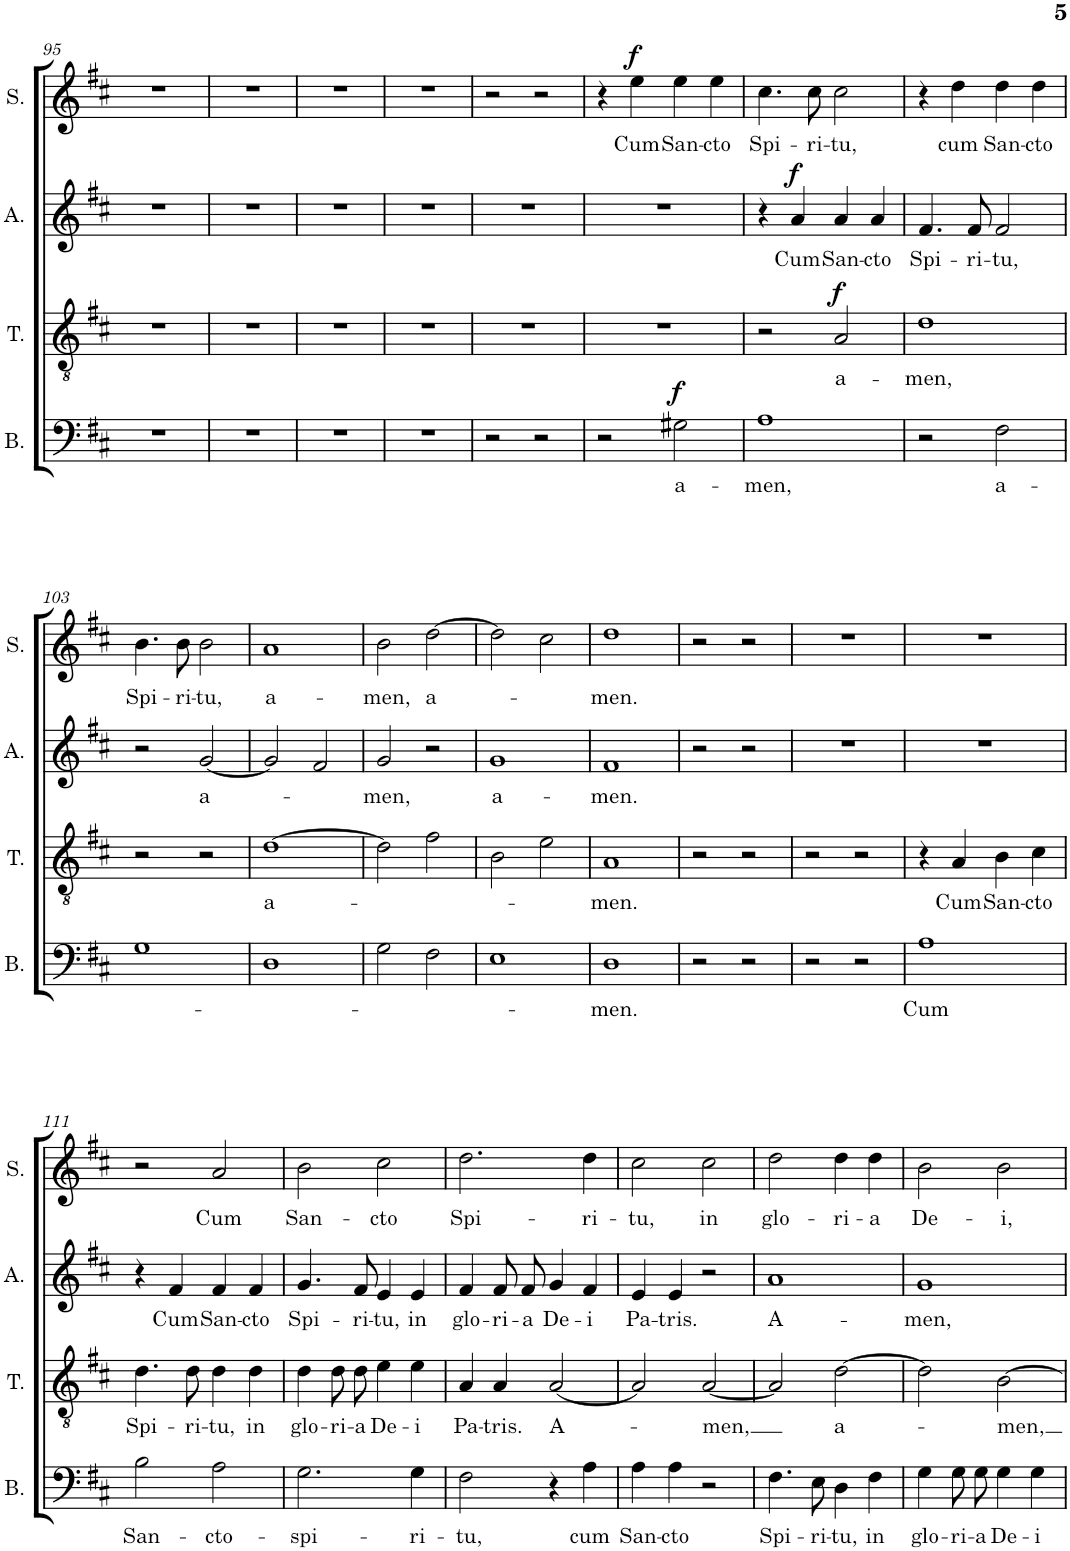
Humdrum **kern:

**kern	**text	**dynam	**kern	**text	**dynam	**kern	**text	**dynam	**kern	**text	**dynam
*part4	*part4	*part4	*part3	*part3	*part3	*part2	*part2	*part2	*part1	*part1	*part1
*staff4	*staff4	*staff4	*staff3	*staff3	*staff3	*staff2	*staff2	*staff2	*staff1	*staff1	*staff1
*I"Basse	*	*	*I"Ténor	*	*	*I"Alto	*	*	*I"Soprano	*	*
*I'B.	*	*	*I'T.	*	*	*I'A.	*	*	*I'S.	*	*
!!LO:PB:g=z
*clefF4	*	*	*clefGv2	*	*	*clefG2	*	*	*clefG2	*	*
*k[f#c#]	*	*	*k[f#c#]	*	*	*k[f#c#]	*	*	*k[f#c#]	*	*
*M2/2	*	*	*M2/2	*	*	*M2/2	*	*	*M2/2	*	*
*met(c|)	*	*	*met(c|)	*	*	*met(c|)	*	*	*met(c|)	*	*
=95	=95	=95	=95	=95	=95	=95	=95	=95	=95	=95	=95
1r	.	.	1r	.	.	1r	.	.	1r	.	.
=96	=96	=96	=96	=96	=96	=96	=96	=96	=96	=96	=96
1r	.	.	1r	.	.	1r	.	.	1r	.	.
=97	=97	=97	=97	=97	=97	=97	=97	=97	=97	=97	=97
1r	.	.	1r	.	.	1r	.	.	1r	.	.
=98	=98	=98	=98	=98	=98	=98	=98	=98	=98	=98	=98
1r	.	.	1r	.	.	1r	.	.	1r	.	.
=99	=99	=99	=99	=99	=99	=99	=99	=99	=99	=99	=99
2r	.	.	1r	.	.	1r	.	.	2r	.	.
2r	.	.	.	.	.	.	.	.	2r	.	.
=100	=100	=100	=100	=100	=100	=100	=100	=100	=100	=100	=100
2r	.	.	1r	.	.	1r	.	.	4r	.	.
!	!	!	!	!	!	!	!	!	!	!LO:LY:b	!LO:DY:a
.	.	.	.	.	.	.	.	.	4ee\	Cum	f
!	!LO:LY:b	!LO:DY:a	!	!	!	!	!	!	!	!LO:LY:b	!
2G#X\	a-	f	.	.	.	.	.	.	4ee\	San-	.
!	!	!	!	!	!	!	!	!	!	!LO:LY:b	!
.	.	.	.	.	.	.	.	.	4ee\	-cto	.
=101	=101	=101	=101	=101	=101	=101	=101	=101	=101	=101	=101
!	!LO:LY:b	!	!	!	!	!	!	!	!	!LO:LY:b	!
1A	-men,	.	2r	.	.	4r	.	.	4.cc#\	Spi-	.
!	!	!	!	!	!	!	!LO:LY:b	!LO:DY:a	!	!	!
.	.	.	.	.	.	4a/	Cum	f	.	.	.
!	!	!	!	!	!	!	!	!	!	!LO:LY:b	!
.	.	.	.	.	.	.	.	.	8cc#\	-ri-	.
!	!	!	!	!LO:LY:b	!LO:DY:a	!	!LO:LY:b	!	!	!LO:LY:b	!
.	.	.	2A/	a-	f	4a/	San-	.	2cc#\	-tu,	.
!	!	!	!	!	!	!	!LO:LY:b	!	!	!	!
.	.	.	.	.	.	4a/	-cto	.	.	.	.
=102	=102	=102	=102	=102	=102	=102	=102	=102	=102	=102	=102
!	!	!	!	!LO:LY:b	!	!	!LO:LY:b	!	!	!	!
2r	.	.	1d	-men,	.	4.f#/	Spi-	.	4r	.	.
!	!	!	!	!	!	!	!	!	!	!LO:LY:b	!
.	.	.	.	.	.	.	.	.	4dd\	cum	.
!	!	!	!	!	!	!	!LO:LY:b	!	!	!	!
.	.	.	.	.	.	8f#/	-ri-	.	.	.	.
!	!LO:LY:b	!	!	!	!	!	!LO:LY:b	!	!	!LO:LY:b	!
2F#\	a-	.	.	.	.	2f#/	-tu,	.	4dd\	San-	.
!	!	!	!	!	!	!	!	!	!	!LO:LY:b	!
.	.	.	.	.	.	.	.	.	4dd\	-cto	.
!!LO:LB:g=z
=103	=103	=103	=103	=103	=103	=103	=103	=103	=103	=103	=103
!	!	!	!	!	!	!	!	!	!	!LO:LY:b	!
1G	.	.	2r	.	.	2r	.	.	4.b\	Spi-	.
!	!	!	!	!	!	!	!	!	!	!LO:LY:b	!
.	.	.	.	.	.	.	.	.	8b\	-ri-	.
!	!	!	!	!	!	!	!LO:LY:b	!	!	!LO:LY:b	!
.	.	.	2r	.	.	[2g/	a-	.	2b\	-tu,	.
=104	=104	=104	=104	=104	=104	=104	=104	=104	=104	=104	=104
!	!	!	!	!LO:LY:b	!	!	!	!	!	!LO:LY:b	!
1D	.	.	[1d	a-	.	2g/]	.	.	1a	a-	.
.	.	.	.	.	.	2f#/	.	.	.	.	.
=105	=105	=105	=105	=105	=105	=105	=105	=105	=105	=105	=105
!	!	!	!	!	!	!	!LO:LY:b	!	!	!LO:LY:b	!
2G\	.	.	2d\]	.	.	2g/	men,	.	2b\	-men,	.
!	!	!	!	!	!	!	!	!	!	!LO:LY:b	!
2F#\	.	.	2f#\	.	.	2r	.	.	[2dd\	a-	.
=106	=106	=106	=106	=106	=106	=106	=106	=106	=106	=106	=106
!	!	!	!	!	!	!	!LO:LY:b	!	!	!	!
1E	.	.	2B\	.	.	1g	a-	.	2dd\]	.	.
.	.	.	2e\	.	.	.	.	.	2cc#\	.	.
=107	=107	=107	=107	=107	=107	=107	=107	=107	=107	=107	=107
!	!LO:LY:b	!	!	!LO:LY:b	!	!	!LO:LY:b	!	!	!LO:LY:b	!
1D	men.	.	1A	men.	.	1f#	-men.	.	1dd	men.	.
=108	=108	=108	=108	=108	=108	=108	=108	=108	=108	=108	=108
2r	.	.	2r	.	.	2r	.	.	2r	.	.
2r	.	.	2r	.	.	2r	.	.	2r	.	.
=109	=109	=109	=109	=109	=109	=109	=109	=109	=109	=109	=109
2r	.	.	2r	.	.	1r	.	.	1r	.	.
2r	.	.	2r	.	.	.	.	.	.	.	.
=110	=110	=110	=110	=110	=110	=110	=110	=110	=110	=110	=110
!	!LO:LY:b	!	!	!	!	!	!	!	!	!	!
1A	Cum	.	4r	.	.	1r	.	.	1r	.	.
!	!	!	!	!LO:LY:b	!	!	!	!	!	!	!
.	.	.	4A/	Cum	.	.	.	.	.	.	.
!	!	!	!	!LO:LY:b	!	!	!	!	!	!	!
.	.	.	4B\	San-	.	.	.	.	.	.	.
!	!	!	!	!LO:LY:b	!	!	!	!	!	!	!
.	.	.	4c#\	-cto	.	.	.	.	.	.	.
!!LO:LB:g=z
=111	=111	=111	=111	=111	=111	=111	=111	=111	=111	=111	=111
!	!LO:LY:b	!	!	!LO:LY:b	!	!	!	!	!	!	!
2B\	San-	.	4.d\	Spi-	.	4r	.	.	2r	.	.
!	!	!	!	!	!	!	!LO:LY:b	!	!	!	!
.	.	.	.	.	.	4f#/	Cum	.	.	.	.
!	!	!	!	!LO:LY:b	!	!	!	!	!	!	!
.	.	.	8d\	-ri-	.	.	.	.	.	.	.
!	!LO:LY:b	!	!	!LO:LY:b	!	!	!LO:LY:b	!	!	!LO:LY:b	!
2A\	-cto-	.	4d\	-tu,	.	4f#/	San-	.	2a/	Cum	.
!	!	!	!	!LO:LY:b	!	!	!LO:LY:b	!	!	!	!
.	.	.	4d\	in	.	4f#/	-cto	.	.	.	.
=112	=112	=112	=112	=112	=112	=112	=112	=112	=112	=112	=112
!	!LO:LY:b	!	!	!LO:LY:b	!	!	!LO:LY:b	!	!	!LO:LY:b	!
2.G\	-spi-	.	4d\	glo-	.	4.g/	Spi-	.	2b\	San-	.
!	!	!	!	!LO:LY:b	!	!	!	!	!	!	!
.	.	.	8d\L	-ri-	.	.	.	.	.	.	.
!	!	!	!	!LO:LY:b	!	!	!LO:LY:b	!	!	!	!
.	.	.	8d\J	-a	.	8f#/	-ri-	.	.	.	.
!	!	!	!	!LO:LY:b	!	!	!LO:LY:b	!	!	!LO:LY:b	!
.	.	.	4e\	De-	.	4e/	-tu,	.	2cc#\	-cto	.
!	!LO:LY:b	!	!	!LO:LY:b	!	!	!LO:LY:b	!	!	!	!
4G\	-ri-	.	4e\	-i	.	4e/	in	.	.	.	.
=113	=113	=113	=113	=113	=113	=113	=113	=113	=113	=113	=113
!	!LO:LY:b	!	!	!LO:LY:b	!	!	!LO:LY:b	!	!	!LO:LY:b	!
2F#\	-tu,	.	4A/	Pa-	.	4f#/	glo-	.	2.dd\	Spi-	.
!	!	!	!	!LO:LY:b	!	!	!LO:LY:b	!	!	!	!
.	.	.	4A/	-tris.	.	8f#/L	-ri-	.	.	.	.
!	!	!	!	!	!	!	!LO:LY:b	!	!	!	!
.	.	.	.	.	.	8f#/J	-a	.	.	.	.
!	!	!	!	!LO:LY:b	!	!	!LO:LY:b	!	!	!	!
4r	.	.	[2A/	A-	.	4g/	De-	.	.	.	.
!	!LO:LY:b	!	!	!	!	!	!LO:LY:b	!	!	!LO:LY:b	!
4A\	cum	.	.	.	.	4f#/	-i	.	4dd\	-ri-	.
=114	=114	=114	=114	=114	=114	=114	=114	=114	=114	=114	=114
!	!LO:LY:b	!	!	!	!	!	!LO:LY:b	!	!	!LO:LY:b	!
4A\	San-	.	2A/]	.	.	4e/	Pa-	.	2cc#\	-tu,	.
!	!LO:LY:b	!	!	!	!	!	!LO:LY:b	!	!	!	!
4A\	-cto	.	.	.	.	4e/	-tris.	.	.	.	.
!	!	!	!	!LO:LY:b	!	!	!	!	!	!LO:LY:b	!
2r	.	.	[2A/	-men,	.	2r	.	.	2cc#\	in	.
=115	=115	=115	=115	=115	=115	=115	=115	=115	=115	=115	=115
!	!LO:LY:b	!	!	!	!	!	!LO:LY:b	!	!	!LO:LY:b	!
4.F#\	Spi-	.	2A/]	.	.	1a	A-	.	2dd\	glo-	.
!	!LO:LY:b	!	!	!	!	!	!	!	!	!	!
8E\	-ri-	.	.	.	.	.	.	.	.	.	.
!	!LO:LY:b	!	!	!LO:LY:b	!	!	!	!	!	!LO:LY:b	!
4D\	-tu,	.	[2d\	a-	.	.	.	.	4dd\	-ri-	.
!	!LO:LY:b	!	!	!	!	!	!	!	!	!LO:LY:b	!
4F#\	in	.	.	.	.	.	.	.	4dd\	-a	.
=116	=116	=116	=116	=116	=116	=116	=116	=116	=116	=116	=116
!	!LO:LY:b	!	!	!	!	!	!LO:LY:b	!	!	!LO:LY:b	!
4G\	glo-	.	2d\]	.	.	1g	-men,	.	2b\	De-	.
!	!LO:LY:b	!	!	!	!	!	!	!	!	!	!
8G\L	-ri-	.	.	.	.	.	.	.	.	.	.
!	!LO:LY:b	!	!	!	!	!	!	!	!	!	!
8G\J	-a	.	.	.	.	.	.	.	.	.	.
!	!LO:LY:b	!	!	!LO:LY:b	!	!	!	!	!	!LO:LY:b	!
4G\	De-	.	[2B\	-men,	.	.	.	.	2b\	-i,	.
!	!LO:LY:b	!	!	!	!	!	!	!	!	!	!
4G\	-i	.	.	.	.	.	.	.	.	.	.
=	=	=	=	=	=	=	=	=	=	=	=
*-	*-	*-	*-	*-	*-	*-	*-	*-	*-	*-	*-
